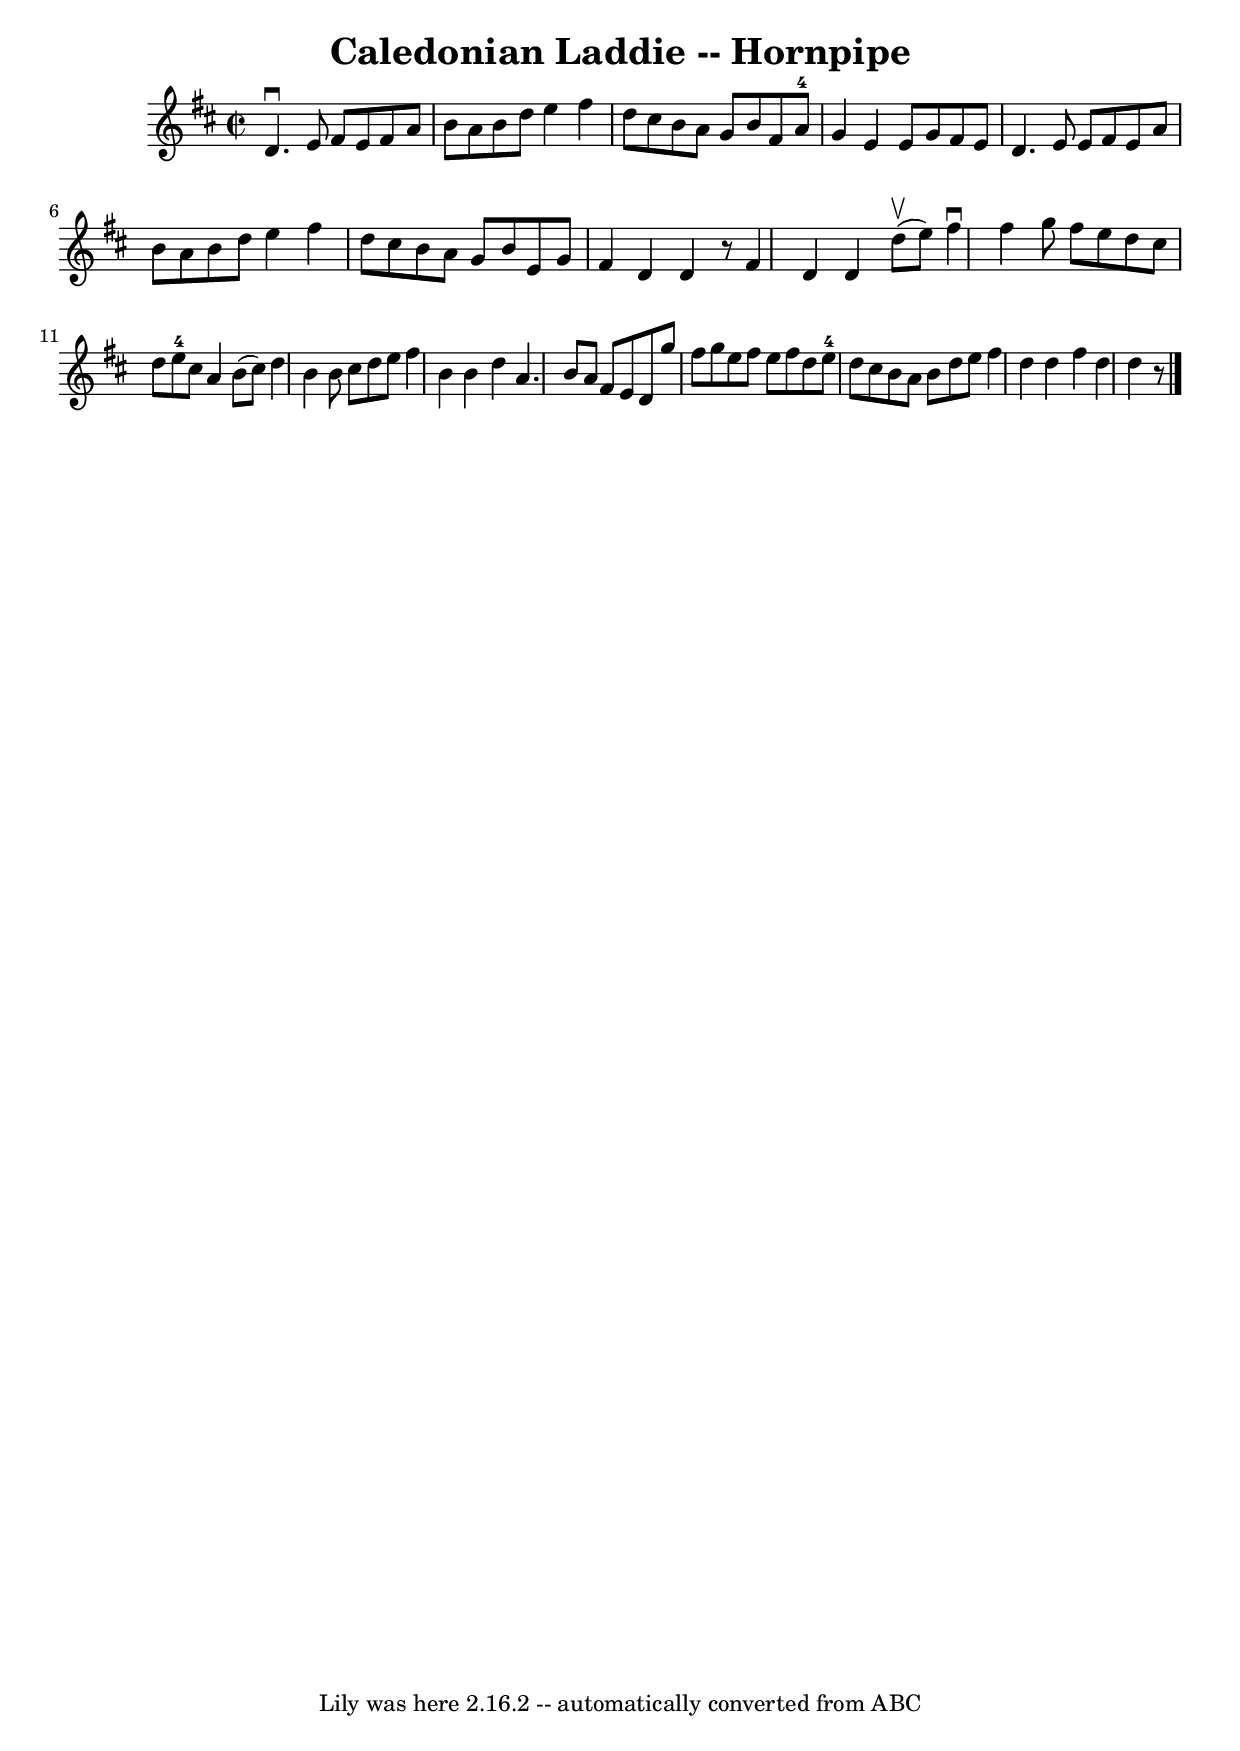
\version "2.16.2"
\include "Mammoth.ily"
\header {
  %% book = "Cole's 1000 Fiddle Tunes"
  crossRefNumber = "1"
  footnotes = ""
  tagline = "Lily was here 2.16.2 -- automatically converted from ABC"
  title = "Caledonian Laddie -- Hornpipe"

}
voicedefault =  {


  \override Staff.TimeSignature #'style = #'C
  \time 2/2 
  \key d \major
  d'4.^\downbow e'8 fis'8 e'8 fis'8 a'8  |
  b'8 a'8 b'8 d''8 e''4 fis''4  |
  d''8    
  cis''8 b'8 a'8 g'8 b'8 fis'8 a'8-4 |
  g'4 e'4   
  e'8 g'8 fis'8 e'8  |
  d'4. e'8 e'8 fis'8 e'8    
  a'8  |
  b'8 a'8 b'8 d''8 e''4 fis''4  |
  d''8    
  cis''8 b'8 a'8 g'8 b'8 e'8 g'8  |
  fis'4 d'4    
  d'4    r8 \bar ":|" fis'4 d'4 d'4  \bar "|."     \bar "|:" d''8 (^\upbow e''8) |
  fis''4^\downbow fis''4 g''8 fis''8    
  e''8 d''8  |
  cis''8 d''8 e''8-4 cis''8 a'4 b'8 (
  cis''8) |
  d''4 b'4 b'8 cis''8 d''8 e''8  |
  
  fis''4 b'4 b'4 d''4  |
  a'4. b'8 a'8 fis'8 e'8   
  d'8  |
  g''8 fis''8 g''8 e''8 fis''8 e''8 fis''8    
  d''8  |
  e''8-4 d''8 cis''8 b'8 a'8 b'8 d''8    
  e''8  |
  fis''4 d''4 d''4  \bar ":|" fis''4 d''4 d''4    
  r8 \bar "|."   

}

\score{
  <<

    \context Staff="default"
    {
      \voicedefault 
      
    }

  >>
  \layout {
    
  }
  \midi {
  }

}
